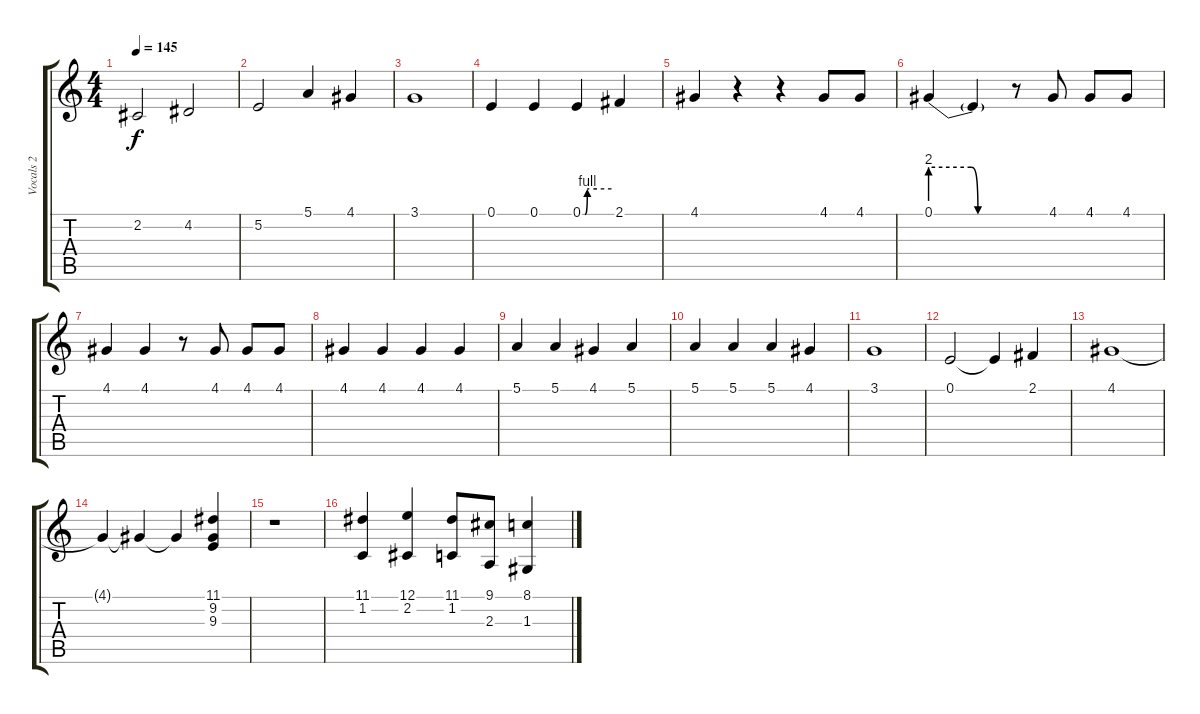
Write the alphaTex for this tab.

\track ("Vocals 2" "Vocals 2") {instrument lead6voice}
\staff {score tabs}
\tuning (E4 B3 G3 D3 A2 E2) {hide}
\ts (4 4)
\tempo 145
\clef g2
\ks c
2.2.2{dy f} 4.2.2 |
5.2.2 5.1.4 4.1.4 |
3.1.1 |
0.1.4 0.1.4 0.1{be (custom 0 0 5 0 10 4 14 4 30 4 60 4)}.4 2.1.4 |
4.1.4 r.4 r.4 4.1.8 4.1.8 |
0.1{be (custom 0 8 30 8 35 0 40 0 60 0)}.4 0.1{t}.4 r.8 4.1.8 4.1.8 4.1.8 |
4.1.4 4.1.4 r.8 4.1.8 4.1.8 4.1.8 |
4.1.4 4.1.4 4.1.4 4.1.4 |
5.1.4 5.1.4 4.1.4 5.1.4 |
5.1.4 5.1.4 5.1.4 4.1.4 |
3.1.1 |
0.1.2 0.1{t}.4 2.1.4 |
4.1.1 |
4.1{t}.4 4.1{t}.4 4.1{t}.4 (11.1 9.2 9.3).4 |
r.1 |
(11.1 1.2).4 (12.1 2.2).4 (11.1 1.2).8 (9.1 2.3).8 (8.1 1.3).4
